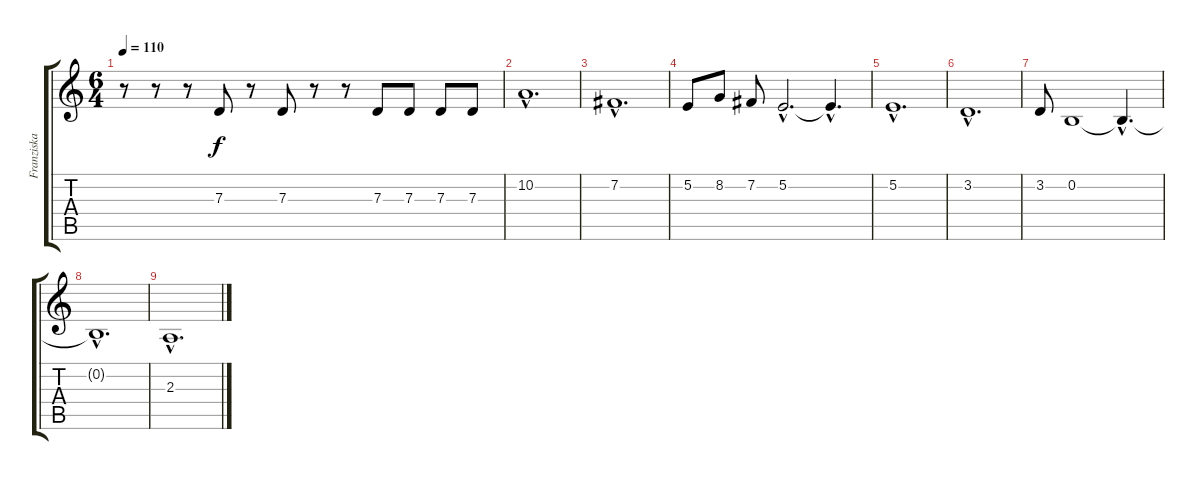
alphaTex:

\track ("Franziska" "Franziska") {instrument lead2sawtooth}
\staff {score tabs}
\tuning (E4 B3 G3 D3 A2 E2) {hide}
\ts (6 4)
\tempo 110
\clef g2
\ks c
r.8{dy f} r.8 r.8 7.3.8 r.8 7.3.8 r.8 r.8 7.3.8 7.3.8 7.3.8 7.3.8 |
10.2{hac}.1{d} |
7.2{hac}.1{d} |
5.2.8 8.2.8 7.2.8 5.2{hac}.2{d} 5.2{hac t}.4{d} |
5.2{hac}.1{d} |
3.2{hac}.1{d} |
3.2.8 0.2.1 0.2{hac t}.4{d} |
0.2{hac t}.1{d} |
2.3{hac}.1{d}
